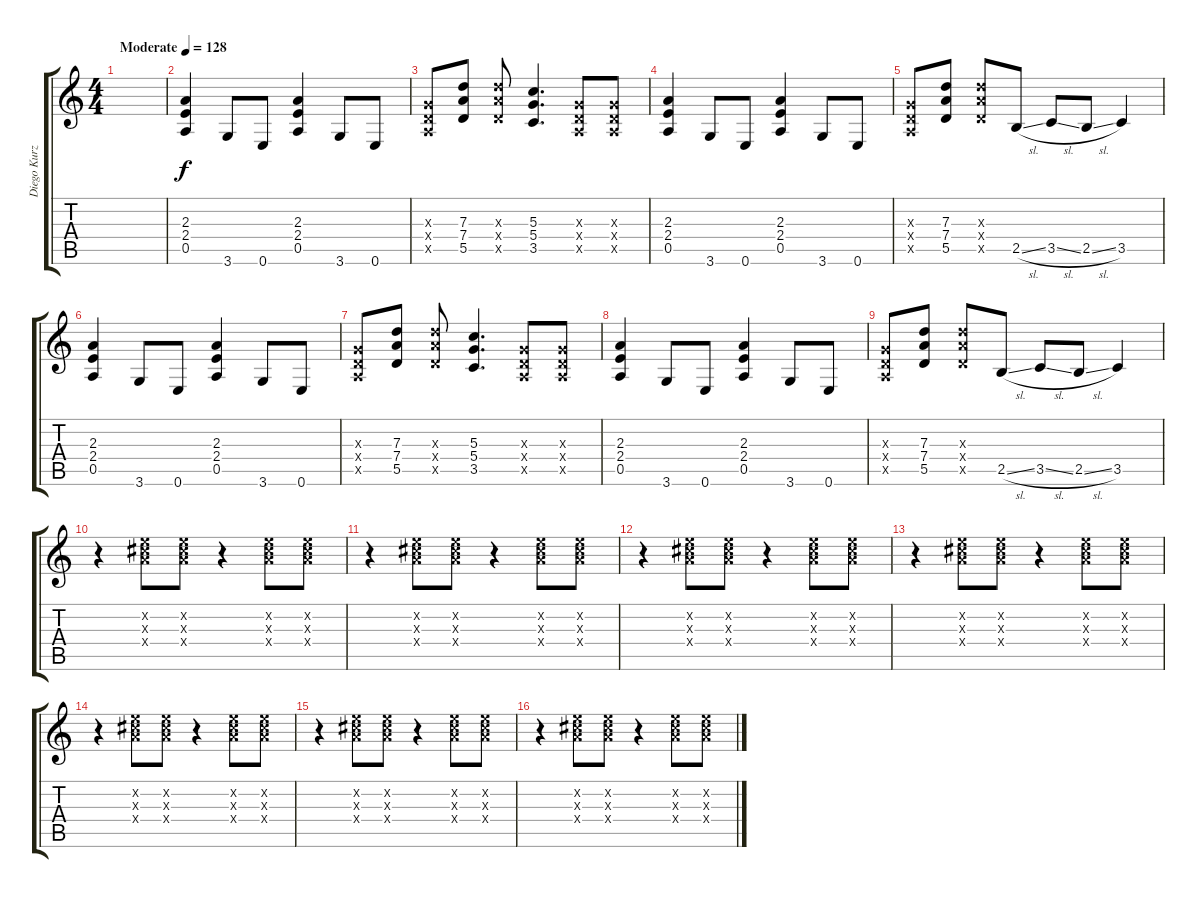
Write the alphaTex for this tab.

\track ("Diego Kurz (Guitarra)" "Diego Kurz") {instrument distortionguitar}
\staff {score tabs}
\tuning (E4 B3 G3 D3 A2 E2) {hide}
\ts (4 4)
\tempo (128 "Moderate")
\clef g2
\ks c
|
(2.3 2.4 0.5).4 3.6.8 0.6.8 (2.3 2.4 0.5).4 3.6.8 0.6.8 |
(0.3{x} 0.4{x} 0.5{x}).8 (7.3 7.4 5.5).8 (7.3{x} 7.4{x} 5.5{x}).8 (5.3 5.4 3.5).4{d} (0.3{x} 0.4{x} 0.5{x}).8 (0.3{x} 0.4{x} 0.5{x}).8 |
(2.3 2.4 0.5).4 3.6.8 0.6.8 (2.3 2.4 0.5).4 3.6.8 0.6.8 |
(0.3{x} 0.4{x} 0.5{x}).8 (7.3 7.4 5.5).8 (7.3{x} 7.4{x} 5.5{x}).8 2.5{sl}.8 3.5{sl}.8 2.5{sl}.8 3.5.4 |
(2.3 2.4 0.5).4 3.6.8 0.6.8 (2.3 2.4 0.5).4 3.6.8 0.6.8 |
(0.3{x} 0.4{x} 0.5{x}).8 (7.3 7.4 5.5).8 (7.3{x} 7.4{x} 5.5{x}).8 (5.3 5.4 3.5).4{d} (0.3{x} 0.4{x} 0.5{x}).8 (0.3{x} 0.4{x} 0.5{x}).8 |
(2.3 2.4 0.5).4 3.6.8 0.6.8 (2.3 2.4 0.5).4 3.6.8 0.6.8 |
(0.3{x} 0.4{x} 0.5{x}).8 (7.3 7.4 5.5).8 (7.3{x} 7.4{x} 5.5{x}).8 2.5{sl}.8 3.5{sl}.8 2.5{sl}.8 3.5.4 |
r.4 (5.2{x} 6.3{x} 7.4{x}).8 (5.2{x} 6.3{x} 7.4{x}).8 r.4 (5.2{x} 6.3{x} 7.4{x}).8 (5.2{x} 6.3{x} 7.4{x}).8 |
r.4 (5.2{x} 6.3{x} 7.4{x}).8 (5.2{x} 6.3{x} 7.4{x}).8 r.4 (5.2{x} 6.3{x} 7.4{x}).8 (5.2{x} 6.3{x} 7.4{x}).8 |
r.4 (5.2{x} 6.3{x} 7.4{x}).8 (5.2{x} 6.3{x} 7.4{x}).8 r.4 (5.2{x} 6.3{x} 7.4{x}).8 (5.2{x} 6.3{x} 7.4{x}).8 |
r.4 (5.2{x} 6.3{x} 7.4{x}).8 (5.2{x} 6.3{x} 7.4{x}).8 r.4 (5.2{x} 6.3{x} 7.4{x}).8 (5.2{x} 6.3{x} 7.4{x}).8 |
r.4 (5.2{x} 6.3{x} 7.4{x}).8 (5.2{x} 6.3{x} 7.4{x}).8 r.4 (5.2{x} 6.3{x} 7.4{x}).8 (5.2{x} 6.3{x} 7.4{x}).8 |
r.4 (5.2{x} 6.3{x} 7.4{x}).8 (5.2{x} 6.3{x} 7.4{x}).8 r.4 (5.2{x} 6.3{x} 7.4{x}).8 (5.2{x} 6.3{x} 7.4{x}).8 |
r.4 (5.2{x} 6.3{x} 7.4{x}).8 (5.2{x} 6.3{x} 7.4{x}).8 r.4 (5.2{x} 6.3{x} 7.4{x}).8 (5.2{x} 6.3{x} 7.4{x}).8
